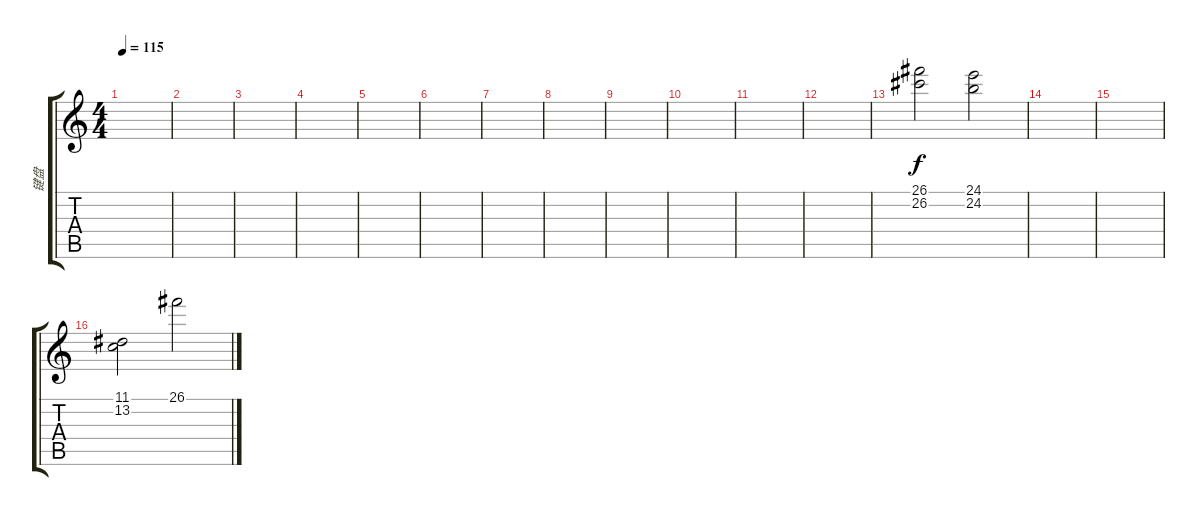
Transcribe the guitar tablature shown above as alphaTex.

\track ("键盘" "键盘") {instrument stringensemble1}
\staff {score tabs}
\tuning (E4 B3 G3 D3 A2 E2) {hide}
\ts (4 4)
\tempo 115
\clef g2
\ks c
|
|
|
|
|
|
|
|
|
|
|
|
(26.1 26.2).2 (24.1 24.2).2 |
|
|
(11.1 13.2).2 26.1.2
